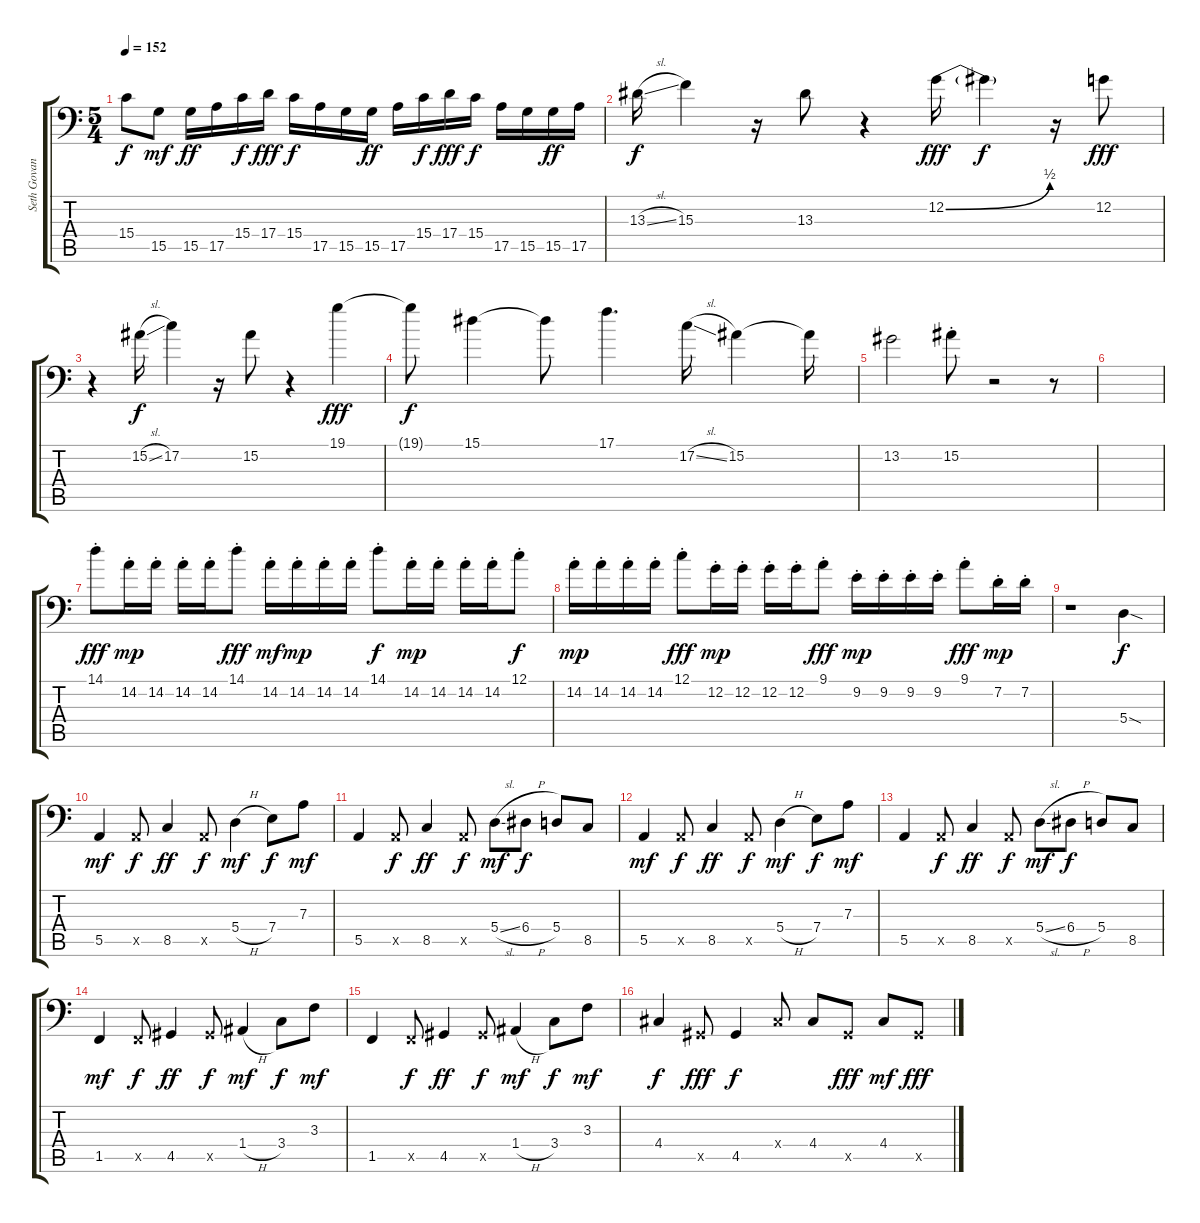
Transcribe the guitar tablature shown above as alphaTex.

\track ("Seth Govan" "Seth Govan") {instrument electricbassfinger}
\staff {score tabs}
\tuning (C3 G2 D2 A1 E1 B0) {hide}
\ts (5 4)
\tempo 152
\clef f4
\ks c
15.4.8{dy f} 15.5.8{dy mf} 15.5.16{dy ff} 17.5.16 15.4.16{dy f} 17.4.16{dy fff} 15.4.16{dy f} 17.5.16 15.5.16 15.5.16{dy ff} 17.5.16 15.4.16{dy f} 17.4.16{dy fff} 15.4.16{dy f} 17.5.16 15.5.16 15.5.16{dy ff} 17.5.16 |
13.3{sl}.16{dy f} 15.3.4 r.16 13.3.8 r.4 12.2{be (bend 0 0 60 2)}.16{dy fff} 12.2{t}.4{dy f} r.16 12.2.8{dy fff} |
r.4 15.2{sl}.16{dy f} 17.2.4 r.16 15.2.8 r.4 19.1.4{dy fff} |
19.1{t}.8{dy f} 15.1.4 15.1{t}.8 17.1.4{d} 17.2{sl}.16 15.2.4 15.2{t}.16 |
13.2.2 15.2{st}.8 r.2 r.8 |
|
14.1{st}.8{dy fff} 14.2{st}.16{dy mp} 14.2{st}.16 14.2{st}.16 14.2{st}.16 14.1{st}.8{dy fff} 14.2{st}.16{dy mf} 14.2{st}.16{dy mp} 14.2{st}.16 14.2{st}.16 14.1{st}.8{dy f} 14.2{st}.16{dy mp} 14.2{st}.16 14.2{st}.16 14.2{st}.16 12.1{st}.8{dy f} |
14.2{st}.16{dy mp} 14.2{st}.16 14.2{st}.16 14.2{st}.16 12.1{st}.8{dy fff} 12.2{st}.16{dy mp} 12.2{st}.16 12.2{st}.16 12.2{st}.16 9.1{st}.8{dy fff} 9.2{st}.16{dy mp} 9.2{st}.16 9.2{st}.16 9.2{st}.16 9.1{st}.8{dy fff} 7.2{st}.16{dy mp} 7.2{st}.16 |
r.1 5.4{sod}.4{dy f} |
5.5.4{dy mf} 5.5{x}.8{dy f} 8.5.4{dy ff} 5.5{x}.8{dy f} 5.4{h}.4{dy mf} 7.4.8{dy f} 7.3.8{dy mf} |
5.5.4 5.5{x}.8{dy f} 8.5.4{dy ff} 5.5{x}.8{dy f} 5.4{sl}.8{dy mf} 6.4{h}.8{dy f} 5.4.8 8.5.8 |
5.5.4{dy mf} 5.5{x}.8{dy f} 8.5.4{dy ff} 5.5{x}.8{dy f} 5.4{h}.4{dy mf} 7.4.8{dy f} 7.3.8{dy mf} |
5.5.4 5.5{x}.8{dy f} 8.5.4{dy ff} 5.5{x}.8{dy f} 5.4{sl}.8{dy mf} 6.4{h}.8{dy f} 5.4.8 8.5.8 |
1.5.4{dy mf} 1.5{x}.8{dy f} 4.5.4{dy ff} 4.5{x}.8{dy f} 1.4{h}.4{dy mf} 3.4.8{dy f} 3.3.8{dy mf} |
1.5.4 1.5{x}.8{dy f} 4.5.4{dy ff} 4.5{x}.8{dy f} 1.4{h}.4{dy mf} 3.4.8{dy f} 3.3.8{dy mf} |
4.4.4{dy f} 4.5{x}.8{dy fff} 4.5.4{dy f} 4.4{x}.8 4.4.8 4.5{x}.8{dy fff} 4.4.8{dy mf} 4.5{x}.8{dy fff}
